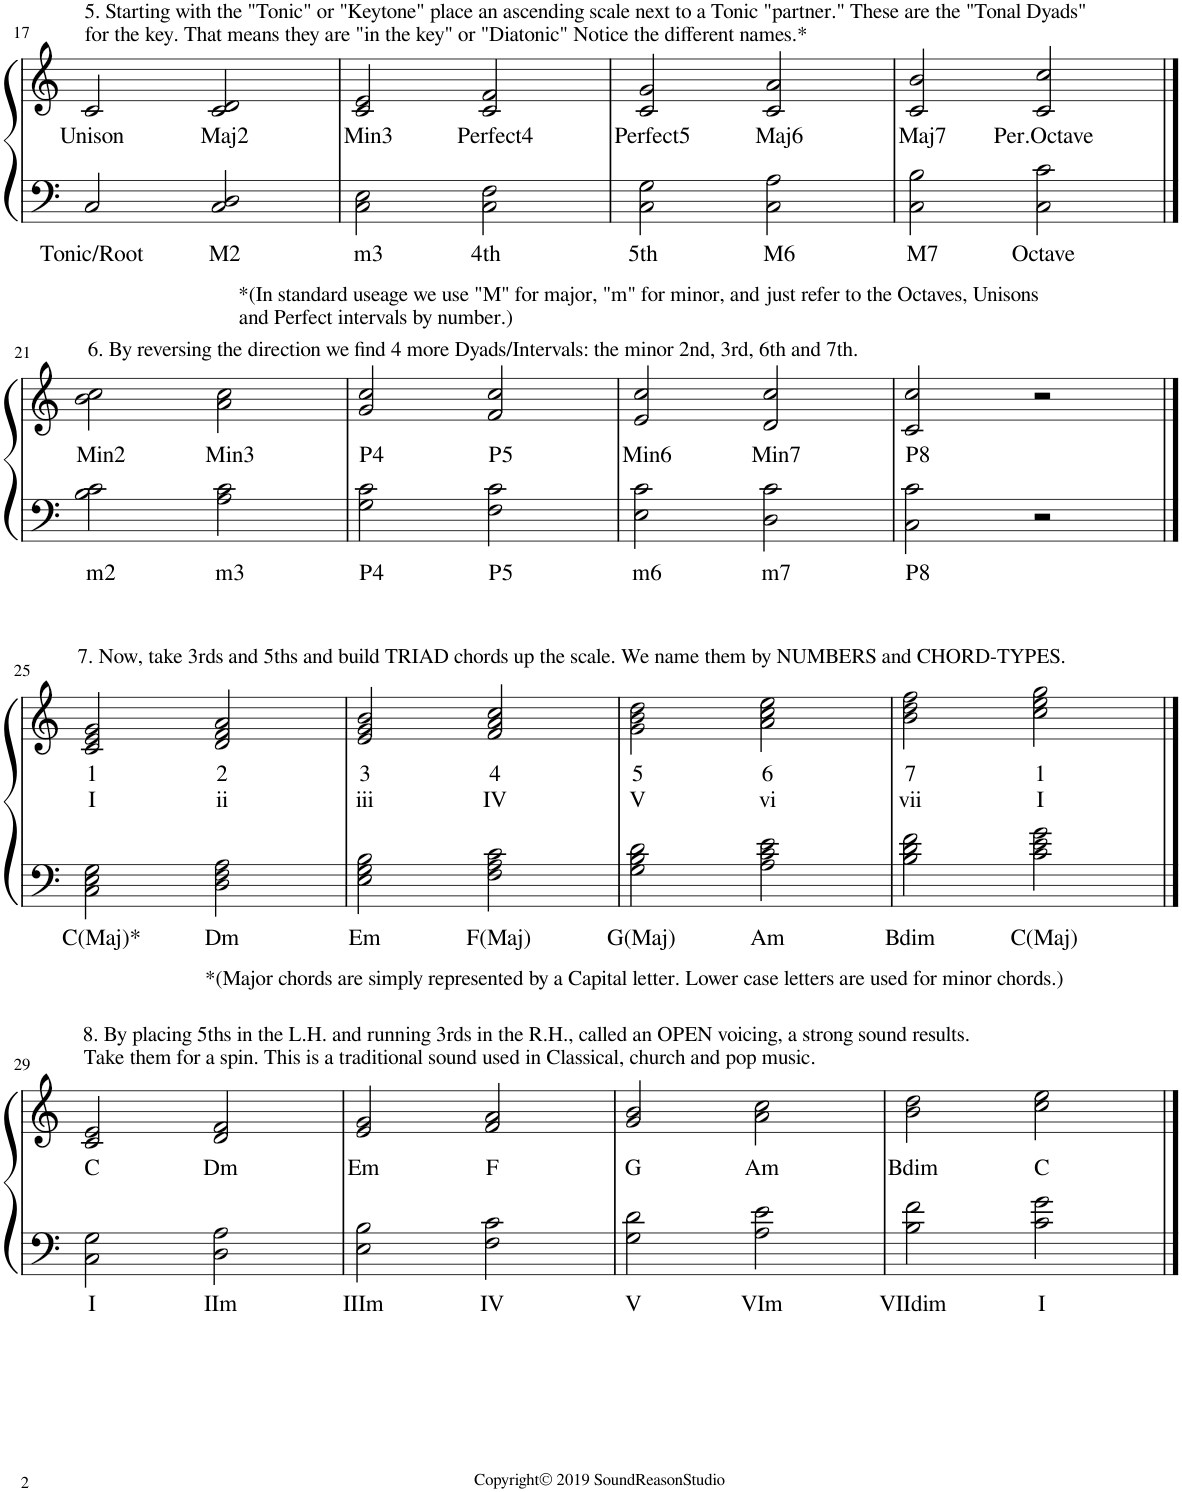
**kern	**text	**kern	**text	**text
*part1	*part1	*part1	*part1	*part1
*staff2	*staff2	*staff1	*staff1	*staff1
*I"Piano	*	*	*	*
*I'Pno.	*	*	*	*
!!LO:PB:g=z
*clefF4	*	*clefG2	*	*
*k[]	*	*k[]	*	*
*M4/4	*	*M4/4	*	*
=17	=17	=17	=17	=17
!	!	!LO:TX:a:t=5. Starting with the "Tonic" or "Keytone" place an ascending scale next to a Tonic "partner." These are the "Tonal Dyads"	!	!
!	!	!LO:TX:a:t=for the key. That means they are "in the key" or "Diatonic" Notice the different names.*	!	!
!	!LO:LY:b	!	!LO:LY:b	!
2C/	Tonic/Root	2c/	Unison	.
!	!LO:LY:b	!	!LO:LY:b	!
2C/ 2D/	M2	2c/ 2d/	Maj2	.
=18	=18	=18	=18	=18
!	!LO:LY:b	!	!LO:LY:b	!
2C\ 2E\	m3	2c/ 2e/	Min3	.
!	!LO:LY:b	!	!LO:LY:b	!
2C\ 2F\	4th	2c/ 2f/	Perfect4	.
=19	=19	=19	=19	=19
!	!LO:LY:b	!	!LO:LY:b	!
2C\ 2G\	5th	2c/ 2g/	Perfect5	.
!	!LO:LY:b	!	!LO:LY:b	!
2C\ 2A\	M6	2c/ 2a/	Maj6	.
=20	=20	=20	=20	=20
!	!LO:LY:b	!	!LO:LY:b	!
2C\ 2B\	M7	2c/ 2b/	Maj7	.
!	!LO:LY:b	!	!LO:LY:b	!
2C\ 2c\	Octave	2c/ 2cc/	Per.Octave	.
!!LO:LB:g=z
==21	==21	==21	==21	==21
!	!	!LO:TX:a:t=6. By reversing the direction we find 4 more Dyads/Intervals&colon; the minor 2nd, 3rd, 6th and 7th.	!	!
!	!LO:LY:b	!	!LO:LY:b	!
2B\ 2c\	m2	2b\ 2cc\	Min2	.
!	!LO:LY:b	!	!LO:LY:b	!
2A\ 2c\	m3	2a\ 2cc\	Min3	.
=22	=22	=22	=22	=22
!	!	!LO:TX:a:t=*(In standard useage we use "M" for major, "m" for minor, and just refer to the Octaves, Unisons	!	!
!	!	!LO:TX:a:t=and Perfect intervals by number.)	!	!
!	!LO:LY:b	!	!LO:LY:b	!
2G\ 2c\	P4	2g/ 2cc/	P4	.
!	!LO:LY:b	!	!LO:LY:b	!
2F\ 2c\	P5	2f/ 2cc/	P5	.
=23	=23	=23	=23	=23
!	!LO:LY:b	!	!LO:LY:b	!
2E\ 2c\	m6	2e/ 2cc/	Min6	.
!	!LO:LY:b	!	!LO:LY:b	!
2D\ 2c\	m7	2d/ 2cc/	Min7	.
=24	=24	=24	=24	=24
!	!LO:LY:b	!	!LO:LY:b	!
2C\ 2c\	P8	2c/ 2cc/	P8	.
2r	.	2r	.	.
!!LO:LB:g=z
==25	==25	==25	==25	==25
!	!	!LO:TX:a:t=7. Now, take 3rds and 5ths and build TRIAD chords up the scale. We name them by NUMBERS and CHORD-TYPES.	!	!
!	!LO:LY:b	!	!LO:LY:b	!LO:LY:b
2C\ 2E\ 2G\	C(Maj)*	2c/ 2e/ 2g/	1	I
!	!LO:LY:b	!	!LO:LY:b	!LO:LY:b
2D\ 2F\ 2A\	Dm	2d/ 2f/ 2a/	2	ii
=26	=26	=26	=26	=26
!	!LO:LY:b	!	!LO:LY:b	!LO:LY:b
2E\ 2G\ 2B\	Em	2e/ 2g/ 2b/	3	iii
!	!LO:LY:b	!	!LO:LY:b	!LO:LY:b
2F\ 2A\ 2c\	F(Maj)	2f/ 2a/ 2cc/	4	IV
=27	=27	=27	=27	=27
!	!LO:LY:b	!	!LO:LY:b	!LO:LY:b
2G\ 2B\ 2d\	G(Maj)	2g\ 2b\ 2dd\	5	V
!	!LO:LY:b	!	!LO:LY:b	!LO:LY:b
2A\ 2c\ 2e\	Am	2a\ 2cc\ 2ee\	6	vi
=28	=28	=28	=28	=28
!	!LO:LY:b	!	!LO:LY:b	!LO:LY:b
2B\ 2d\ 2f\	Bdim	2b\ 2dd\ 2ff\	7	vii
!	!LO:LY:b	!	!LO:LY:b	!LO:LY:b
2c\ 2e\ 2g\	C(Maj)	2cc\ 2ee\ 2gg\	1	I
!!LO:LB:g=z
==29	==29	==29	==29	==29
!	!	!LO:TX:a:t=8. By placing 5ths in the L.H. and running 3rds in the R.H., called an OPEN voicing, a strong sound results.	!	!
!	!	!LO:TX:a:t=Take them for a spin. This is a traditional sound used in Classical, church and pop music.	!	!
!	!LO:LY:b	!	!LO:LY:b	!
2C\ 2G\	I	2c/ 2e/	C	.
!	!LO:LY:b	!	!LO:LY:b	!
2D\ 2A\	IIm	2d/ 2f/	Dm	.
=30	=30	=30	=30	=30
!	!LO:LY:b	!	!LO:LY:b	!
2E\ 2B\	IIIm	2e/ 2g/	Em	.
!	!	!LO:TX:a:t=*(Major chords are simply represented by a Capital letter. Lower case letters are used for minor chords.)	!	!
!	!LO:LY:b	!	!LO:LY:b	!
2F\ 2c\	IV	2f/ 2a/	F	.
=31	=31	=31	=31	=31
!	!LO:LY:b	!	!LO:LY:b	!
2G\ 2d\	V	2g/ 2b/	G	.
!	!LO:LY:b	!	!LO:LY:b	!
2A\ 2e\	VIm	2a\ 2cc\	Am	.
=32	=32	=32	=32	=32
!	!LO:LY:b	!	!LO:LY:b	!
2B\ 2f\	VIIdim	2b\ 2dd\	Bdim	.
!	!LO:LY:b	!	!LO:LY:b	!
2c\ 2g\	I	2cc\ 2ee\	C	.
==	==	==	==	==
*-	*-	*-	*-	*-
